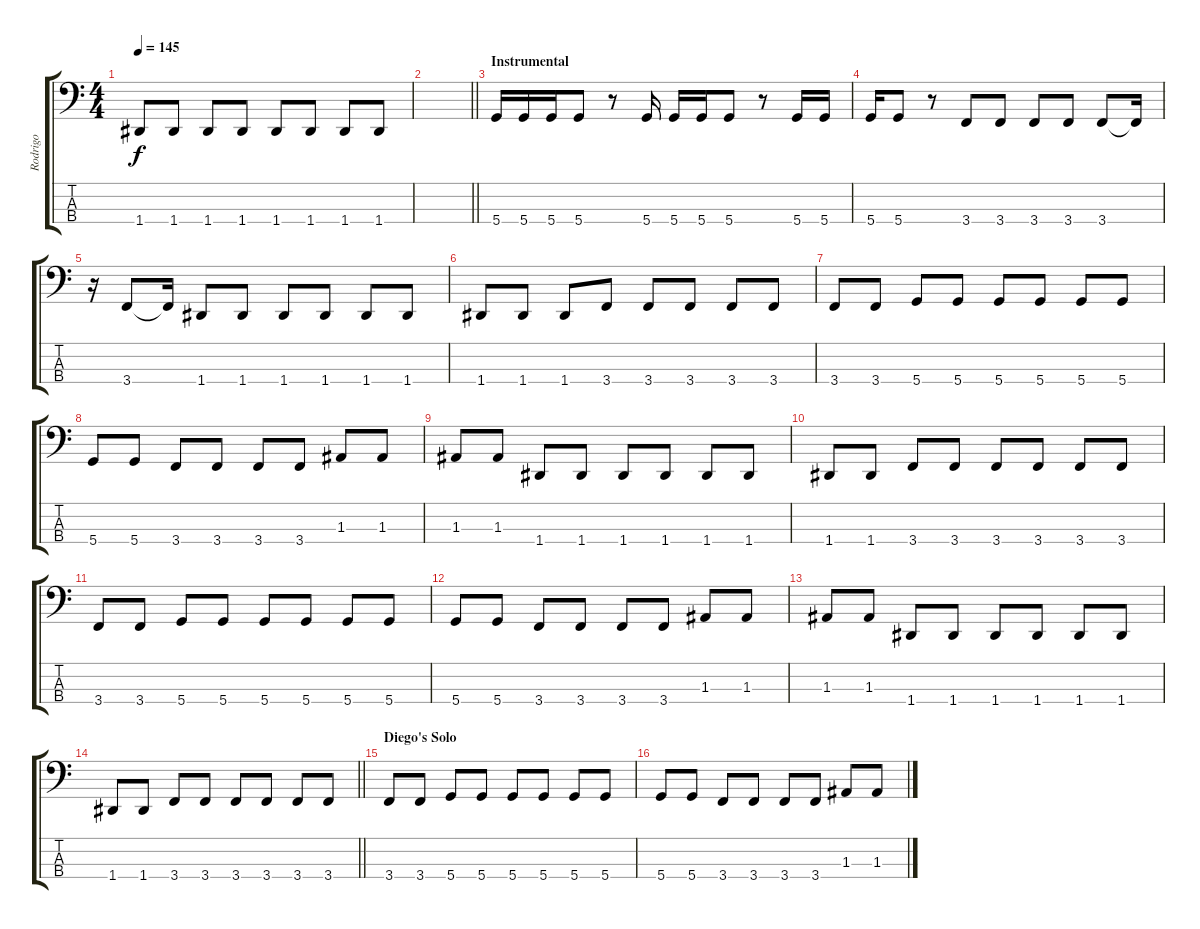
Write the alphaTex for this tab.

\track ("Rodrigo" "Rodrigo") {instrument electricbassfinger}
\staff {score tabs}
\tuning (Ab2 D2 A1 D1) {hide}
\ts (4 4)
\tempo 145
\clef f4
\ks c
1.4.8{dy f} 1.4.8 1.4.8 1.4.8 1.4.8 1.4.8 1.4.8 1.4.8 |
\barLineRight lightlight
|
\section ("" "Instrumental")
5.4.16 5.4.16 5.4.16 5.4.8 r.8 5.4.16 5.4.16 5.4.16 5.4.8 r.8 5.4.16 5.4.16 |
5.4.16 5.4.8 r.8 3.4.8 3.4.8 3.4.8 3.4.8 3.4.8 3.4{t}.16 |
r.16 3.4.8 3.4{t}.16 1.4.8 1.4.8 1.4.8 1.4.8 1.4.8 1.4.8 |
1.4.8 1.4.8 1.4.8 3.4.8 3.4.8 3.4.8 3.4.8 3.4.8 |
3.4.8 3.4.8 5.4.8 5.4.8 5.4.8 5.4.8 5.4.8 5.4.8 |
5.4.8 5.4.8 3.4.8 3.4.8 3.4.8 3.4.8 1.3.8 1.3.8 |
1.3.8 1.3.8 1.4.8 1.4.8 1.4.8 1.4.8 1.4.8 1.4.8 |
1.4.8 1.4.8 3.4.8 3.4.8 3.4.8 3.4.8 3.4.8 3.4.8 |
3.4.8 3.4.8 5.4.8 5.4.8 5.4.8 5.4.8 5.4.8 5.4.8 |
5.4.8 5.4.8 3.4.8 3.4.8 3.4.8 3.4.8 1.3.8 1.3.8 |
1.3.8 1.3.8 1.4.8 1.4.8 1.4.8 1.4.8 1.4.8 1.4.8 |
\barLineRight lightlight
1.4.8 1.4.8 3.4.8 3.4.8 3.4.8 3.4.8 3.4.8 3.4.8 |
\section ("" "Diego's Solo")
3.4.8 3.4.8 5.4.8 5.4.8 5.4.8 5.4.8 5.4.8 5.4.8 |
5.4.8 5.4.8 3.4.8 3.4.8 3.4.8 3.4.8 1.3.8 1.3.8
